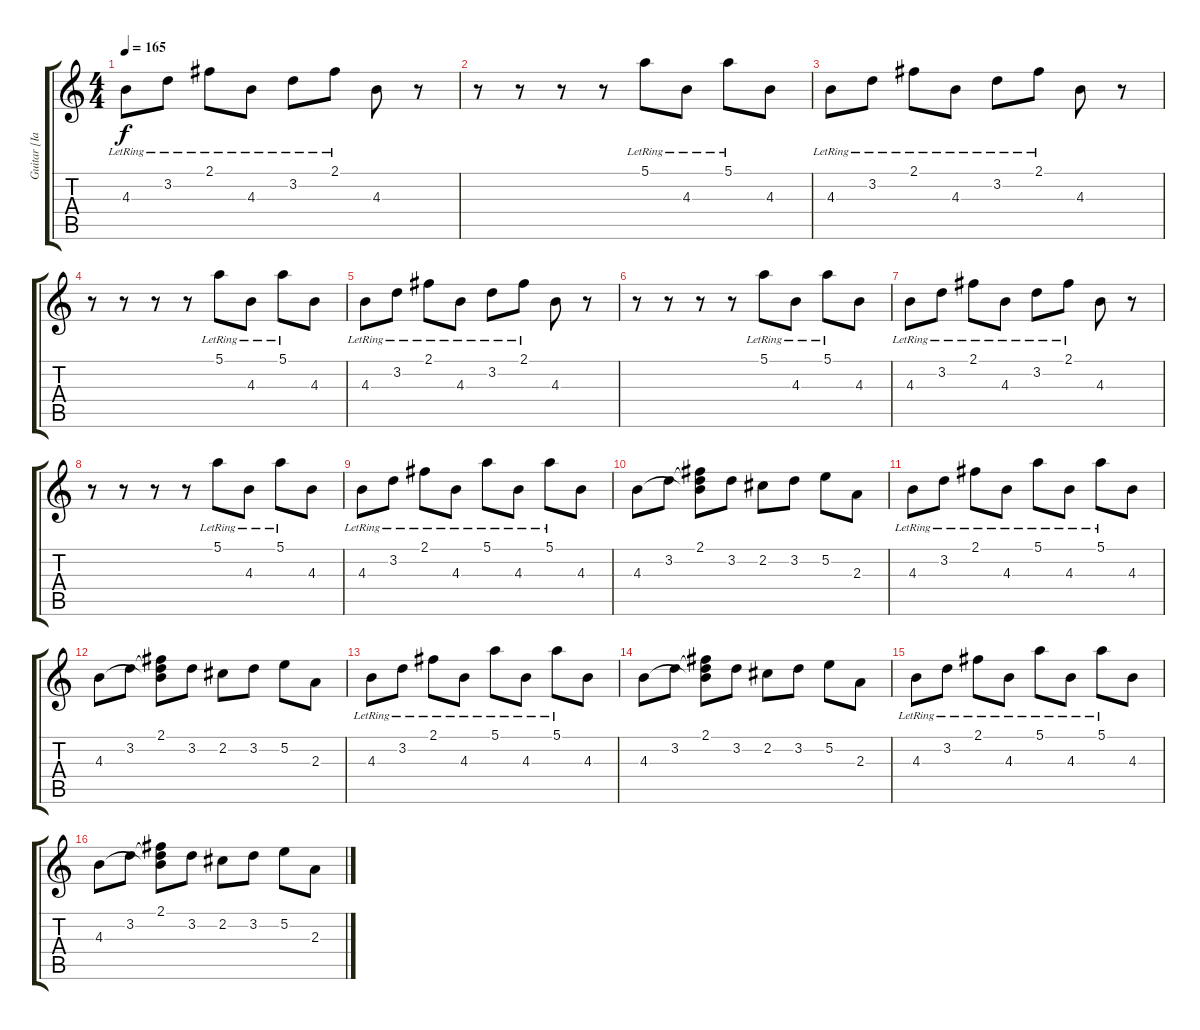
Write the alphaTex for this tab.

\track ("Guitar [Ian Houcharuk]" "Guitar [Ia") {instrument distortionguitar}
\staff {score tabs}
\tuning (E4 B3 G3 D3 A2 E2) {hide}
\ts (4 4)
\tempo 165
\clef g2
\ks c
4.3{lr}.8{dy f instrument distortionguitar} 3.2{lr}.8 2.1{lr}.8 4.3{lr}.8 3.2{lr}.8 2.1{lr}.8 4.3.8 r.8 |
r.8 r.8 r.8 r.8 5.1{lr}.8 4.3{lr}.8 5.1{lr}.8 4.3.8 |
4.3{lr}.8 3.2{lr}.8 2.1{lr}.8 4.3{lr}.8 3.2{lr}.8 2.1{lr}.8 4.3.8 r.8 |
r.8 r.8 r.8 r.8 5.1{lr}.8 4.3{lr}.8 5.1{lr}.8 4.3.8 |
4.3{lr}.8 3.2{lr}.8 2.1{lr}.8 4.3{lr}.8 3.2{lr}.8 2.1{lr}.8 4.3.8 r.8 |
r.8 r.8 r.8 r.8 5.1{lr}.8 4.3{lr}.8 5.1{lr}.8 4.3.8 |
4.3{lr}.8 3.2{lr}.8 2.1{lr}.8 4.3{lr}.8 3.2{lr}.8 2.1{lr}.8 4.3.8 r.8 |
r.8 r.8 r.8 r.8 5.1{lr}.8 4.3{lr}.8 5.1{lr}.8 4.3.8 |
4.3{lr}.8{balance 2} 3.2{lr}.8 2.1{lr}.8 4.3{lr}.8 5.1{lr}.8 4.3{lr}.8 5.1{lr}.8 4.3.8 |
4.3.8 3.2.8 (2.1 3.2{t} 4.3{t}).8 3.2.8 2.2.8 3.2.8 5.2.8 2.3.8 |
4.3{lr}.8 3.2{lr}.8 2.1{lr}.8 4.3{lr}.8 5.1{lr}.8 4.3{lr}.8 5.1{lr}.8 4.3.8 |
4.3.8 3.2.8 (2.1 3.2{t} 4.3{t}).8 3.2.8 2.2.8 3.2.8 5.2.8 2.3.8 |
4.3{lr}.8 3.2{lr}.8 2.1{lr}.8 4.3{lr}.8 5.1{lr}.8 4.3{lr}.8 5.1{lr}.8 4.3.8 |
4.3.8 3.2.8 (2.1 3.2{t} 4.3{t}).8 3.2.8 2.2.8 3.2.8 5.2.8 2.3.8 |
4.3{lr}.8 3.2{lr}.8 2.1{lr}.8 4.3{lr}.8 5.1{lr}.8 4.3{lr}.8 5.1{lr}.8 4.3.8 |
4.3.8 3.2.8 (2.1 3.2{t} 4.3{t}).8 3.2.8 2.2.8 3.2.8 5.2.8 2.3.8
